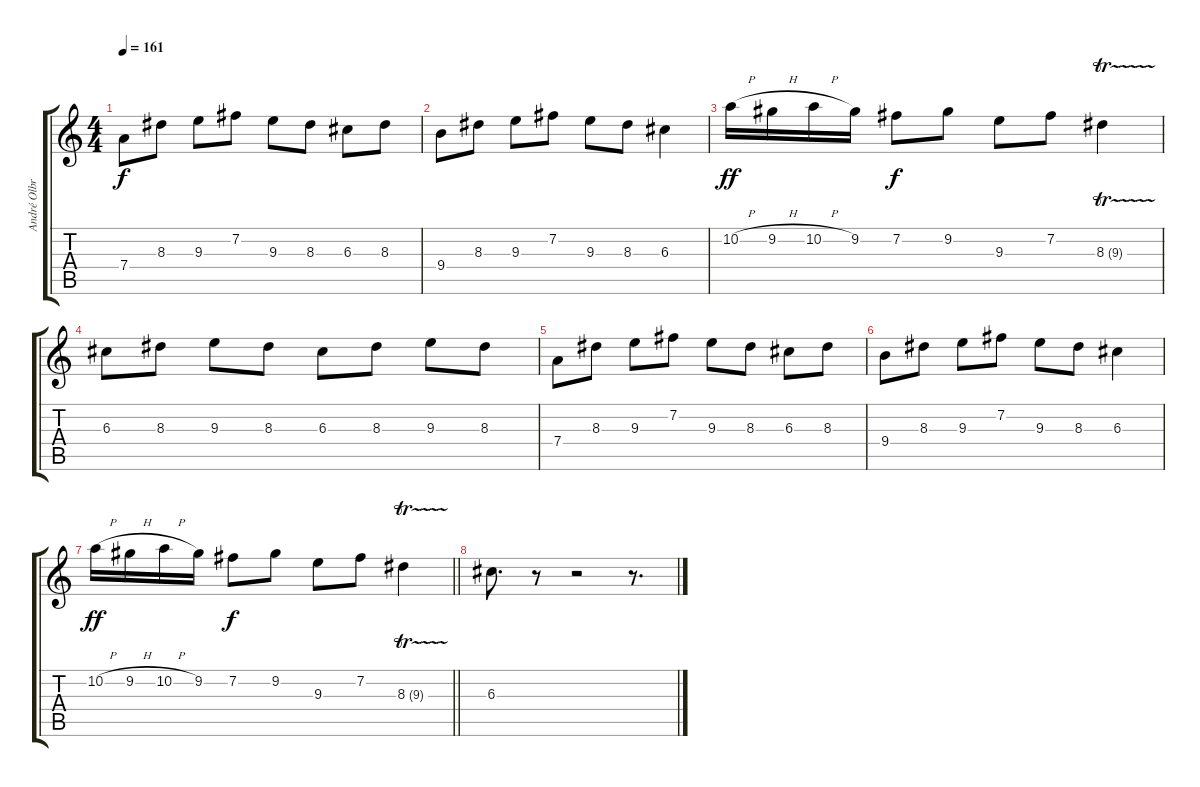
\track ("André Olbrich" "André Olbr") {instrument distortionguitar}
\staff {score tabs}
\tuning (E4 B3 G3 D3 A2 E2) {hide}
\ts (4 4)
\tempo 161
\clef g2
\ks c
7.4.8{dy f} 8.3.8 9.3.8 7.2.8 9.3.8 8.3.8 6.3.8 8.3.8 |
9.4.8 8.3.8 9.3.8 7.2.8 9.3.8 8.3.8 6.3.4 |
10.2{h}.16{dy ff} 9.2{h}.16 10.2{h}.16 9.2.16 7.2.8{dy f} 9.2.8 9.3.8 7.2.8 8.3{tr (9 16)}.4 |
6.3.8 8.3.8 9.3.8 8.3.8 6.3.8 8.3.8 9.3.8 8.3.8 |
7.4.8 8.3.8 9.3.8 7.2.8 9.3.8 8.3.8 6.3.8 8.3.8 |
9.4.8 8.3.8 9.3.8 7.2.8 9.3.8 8.3.8 6.3.4 |
\barLineRight lightlight
10.2{h}.16{dy ff} 9.2{h}.16 10.2{h}.16 9.2.16 7.2.8{dy f} 9.2.8 9.3.8 7.2.8 8.3{tr (9 16)}.4 |
6.3.8{d} r.8 r.2 r.8{d}
